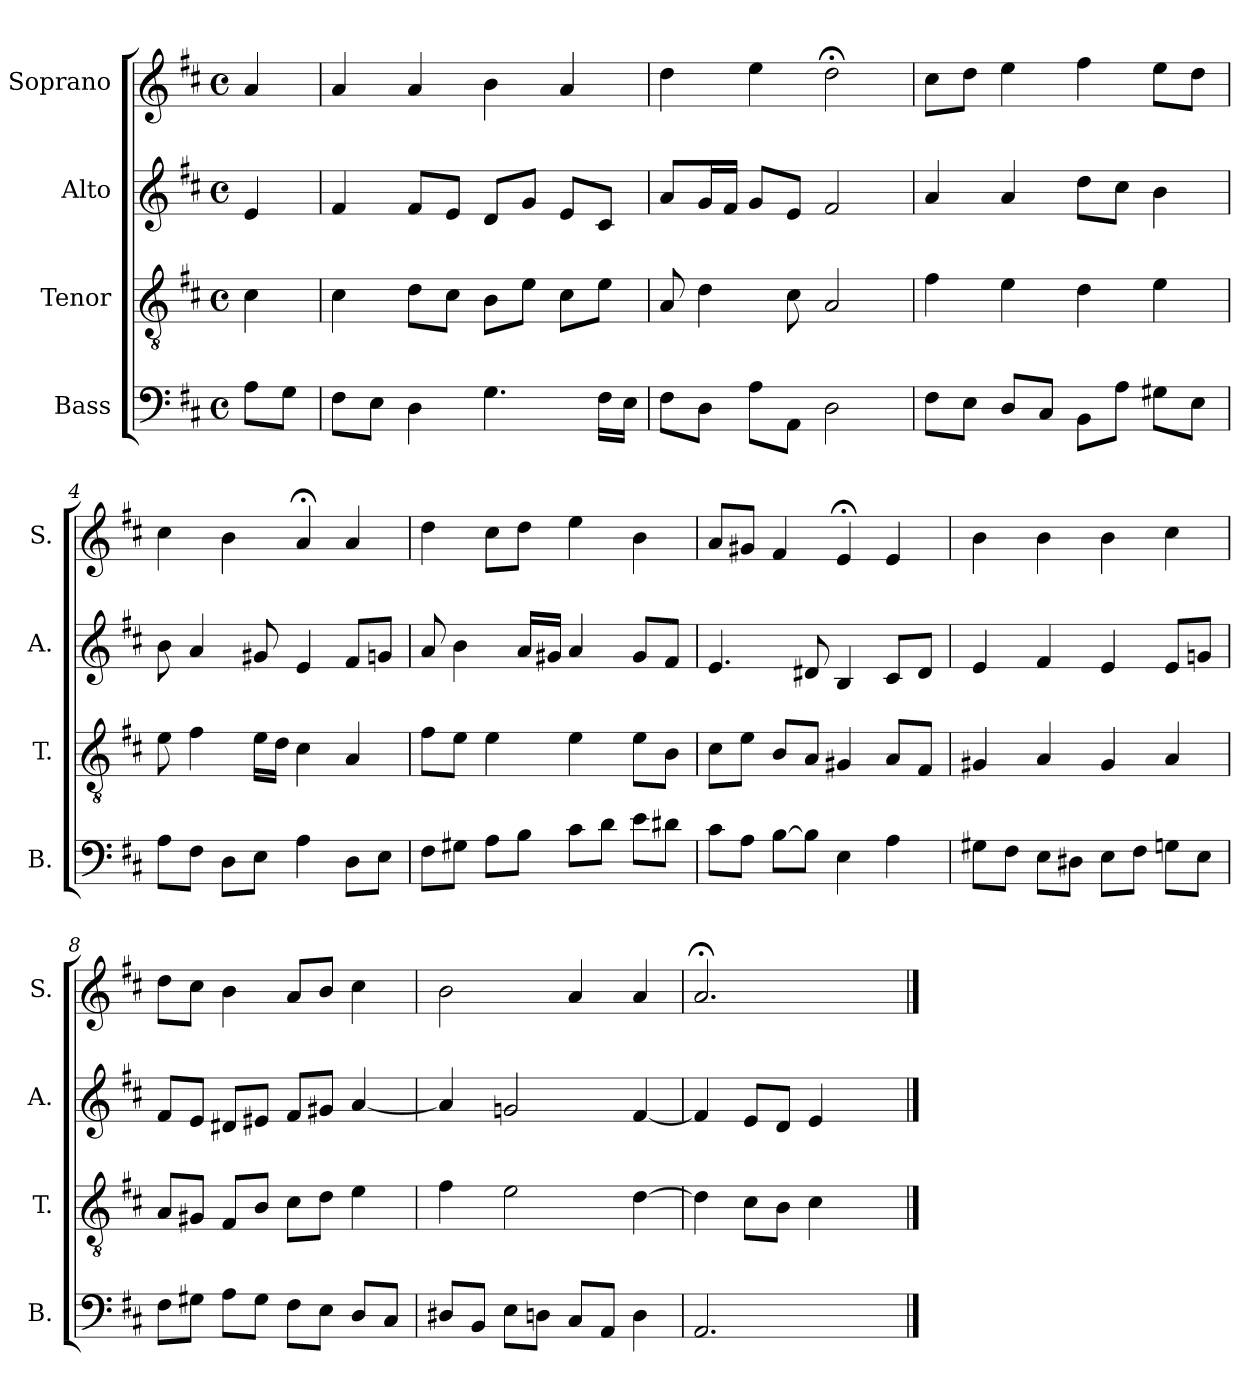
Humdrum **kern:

**kern	**kern	**kern	**kern
*part4	*part3	*part2	*part1
*staff4	*staff3	*staff2	*staff1
*I"Bass	*I"Tenor	*I"Alto	*I"Soprano
*I'B.	*I'T.	*I'A.	*I'S.
*clefF4	*clefGv2	*clefG2	*clefG2
*k[f#c#]	*k[f#c#]	*k[f#c#]	*k[f#c#]
*D:	*D:	*D:	*D:
*M4/4	*M4/4	*M4/4	*M4/4
*met(c)	*met(c)	*met(c)	*met(c)
=	=	=	=
8A\L	4c#\	4e/	4a/
8G\J	.	.	.
=1	=1	=1	=1
8F#\L	4c#\	4f#/	4a/
8E\J	.	.	.
4D\	8d\L	8f#/L	4a/
.	8c#\J	8e/J	.
4.G\	8B\L	8d/L	4b\
.	8e\J	8g/J	.
.	8c#\L	8e/L	4a/
16F#\LL	8e\J	8c#/J	.
16E\JJ	.	.	.
=2	=2	=2	=2
8F#\L	8A/	8a/L	4dd\
8D\J	4d\	16g/L	.
.	.	16f#/JJ	.
8A\L	.	8g/L	4ee\
8AA\J	8c#\	8e/J	.
2D\	2A/	2f#/	2dd;<\
=3	=3	=3	=3
8F#\L	4f#\	4a/	8cc#\L
8E\J	.	.	8dd\J
8D/L	4e\	4a/	4ee\
8C#/J	.	.	.
8BB\L	4d\	8dd\L	4ff#\
8A\J	.	8cc#\J	.
8G#X\L	4e\	4b\	8ee\L
8E\J	.	.	8dd\J
!!LO:LB:g=z
=4	=4	=4	=4
8A\L	8e\	8b\	4cc#\
8F#\J	4f#\	4a/	.
8D\L	.	.	4b\
8E\J	16e\LL	8g#X/	.
.	16d\JJ	.	.
4A\	4c#\	4e/	4a;</
8D\L	4A/	8f#/L	4a/
8E\J	.	8gn/J	.
=5	=5	=5	=5
8F#\L	8f#\L	8a/	4dd\
8G#X\J	8e\J	4b\	.
8A\L	4e\	.	8cc#\L
8B\J	.	16a/LL	8dd\J
.	.	16g#X/JJ	.
8c#\L	4e\	4a/	4ee\
8d\J	.	.	.
8e\L	8e\L	8g#/L	4b\
8d#X\J	8B\J	8f#/J	.
=6	=6	=6	=6
8c#\L	8c#\L	4.e/	8a/L
8A\J	8e\J	.	8g#X/J
[8B\L	8B/L	.	4f#/
8B\J]	8A/J	8d#X/	.
4E\	4G#X/	4B/	4e;</
4A\	8A/L	8c#/L	4e/
.	8F#/J	8d#/J	.
!!LO:LB:g=z
=7	=7	=7	=7
8G#X\L	4G#X/	4e/	4b\
8F#\J	.	.	.
8E\L	4A/	4f#/	4b\
8D#X\J	.	.	.
8E\L	4G#/	4e/	4b\
8F#\J	.	.	.
8Gn\L	4A/	8e/L	4cc#\
8E\J	.	8gn/J	.
=8	=8	=8	=8
8F#\L	8A/L	8f#/L	8dd\L
8G#X\J	8G#X/J	8e/J	8cc#\J
8A\L	8F#/L	8d#X/L	4b\
8G#\J	8B/J	8e#X/J	.
8F#\L	8c#\L	8f#/L	8a/L
8E\J	8d\J	8g#X/J	8b/J
8D/L	4e\	[4a/	4cc#\
8C#/J	.	.	.
=9	=9	=9	=9
8D#X/L	4f#\	4a/]	2b\
8BB/J	.	.	.
8E\L	2e\	2gn/	.
8Dn\J	.	.	.
8C#/L	.	.	4a/
8AA/J	.	.	.
4D\	[4d\	[4f#/	4a/
=10	=10	=10	=10
2.AA/	4d\]	4f#/]	2.a;</
.	8c#\L	8e/L	.
.	8B\J	8d/J	.
.	4c#\	4e/	.
4ryy	4ryy	4ryy	4ryy
==	==	==	==
*-	*-	*-	*-
